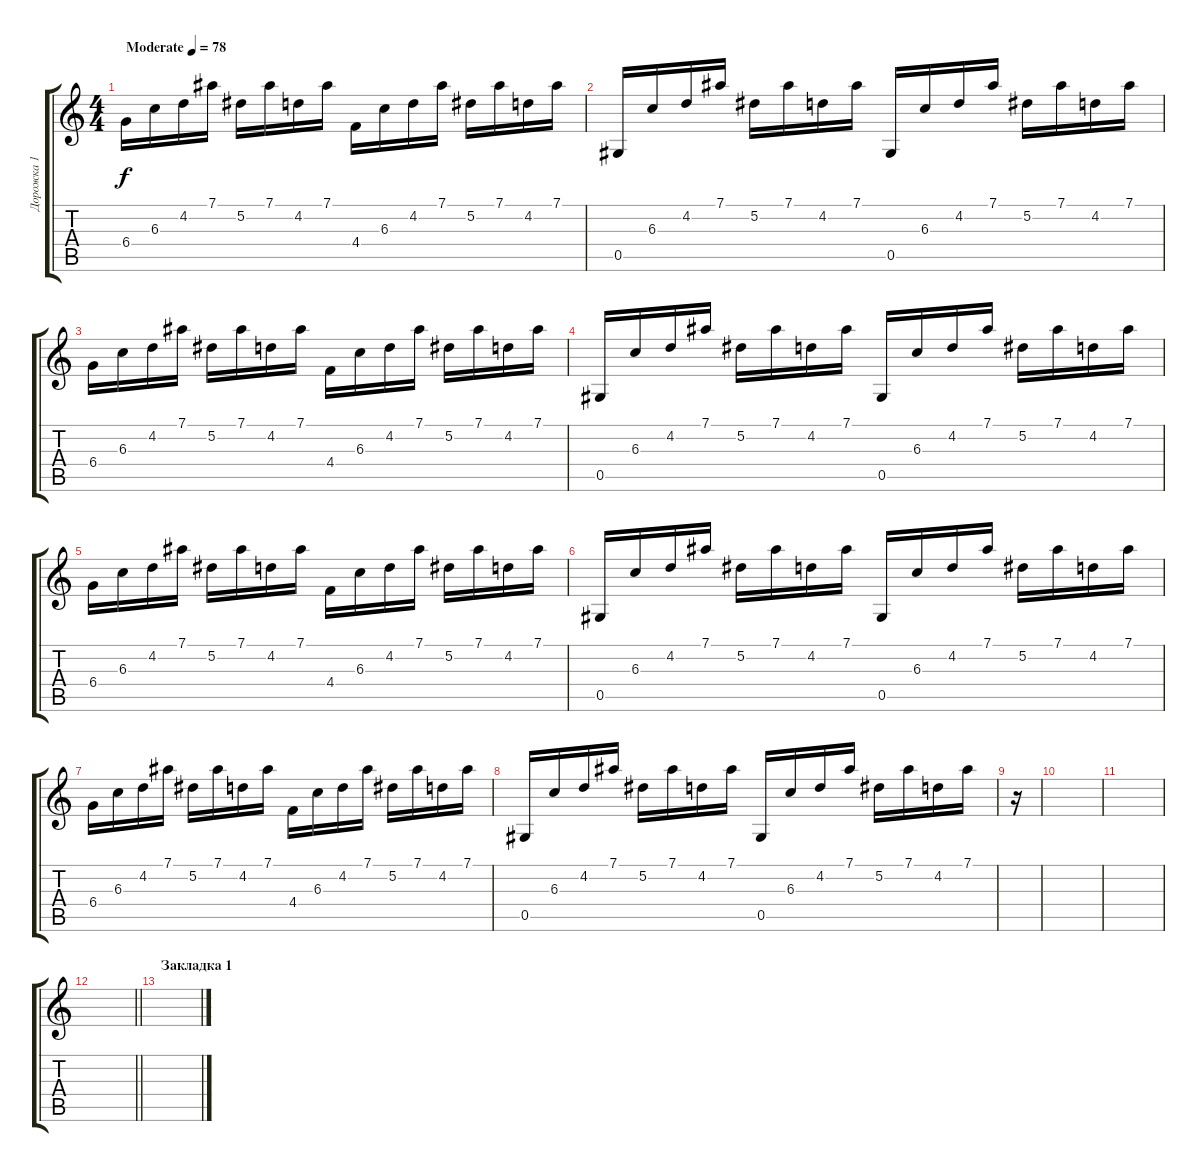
\track ("Дорожка 1" "Дорожка 1") {instrument acousticguitarsteel}
\staff {score tabs}
\tuning (Eb4 Bb3 Gb3 Db3 Ab2 Eb2) {hide}
\ts (4 4)
\tempo (78 "Moderate")
\clef g2
\ks c
6.4.16{dy f instrument acousticguitarsteel} 6.3.16 4.2.16 7.1.16 5.2.16 7.1.16 4.2.16 7.1.16 4.4.16 6.3.16 4.2.16 7.1.16 5.2.16 7.1.16 4.2.16 7.1.16 |
0.5.16 6.3.16 4.2.16 7.1.16 5.2.16 7.1.16 4.2.16 7.1.16 0.5.16 6.3.16 4.2.16 7.1.16 5.2.16 7.1.16 4.2.16 7.1.16 |
6.4.16 6.3.16 4.2.16 7.1.16 5.2.16 7.1.16 4.2.16 7.1.16 4.4.16 6.3.16 4.2.16 7.1.16 5.2.16 7.1.16 4.2.16 7.1.16 |
0.5.16 6.3.16 4.2.16 7.1.16 5.2.16 7.1.16 4.2.16 7.1.16 0.5.16 6.3.16 4.2.16 7.1.16 5.2.16 7.1.16 4.2.16 7.1.16 |
6.4.16 6.3.16 4.2.16 7.1.16 5.2.16 7.1.16 4.2.16 7.1.16 4.4.16 6.3.16 4.2.16 7.1.16 5.2.16 7.1.16 4.2.16 7.1.16 |
0.5.16 6.3.16 4.2.16 7.1.16 5.2.16 7.1.16 4.2.16 7.1.16 0.5.16 6.3.16 4.2.16 7.1.16 5.2.16 7.1.16 4.2.16 7.1.16 |
6.4.16 6.3.16 4.2.16 7.1.16 5.2.16 7.1.16 4.2.16 7.1.16 4.4.16 6.3.16 4.2.16 7.1.16 5.2.16 7.1.16 4.2.16 7.1.16 |
0.5.16 6.3.16 4.2.16 7.1.16 5.2.16 7.1.16 4.2.16 7.1.16 0.5.16 6.3.16 4.2.16 7.1.16 5.2.16 7.1.16 4.2.16 7.1.16 |
r.16 |
|
|
\barLineRight lightlight
|
\section ("" "Закладка 1")
